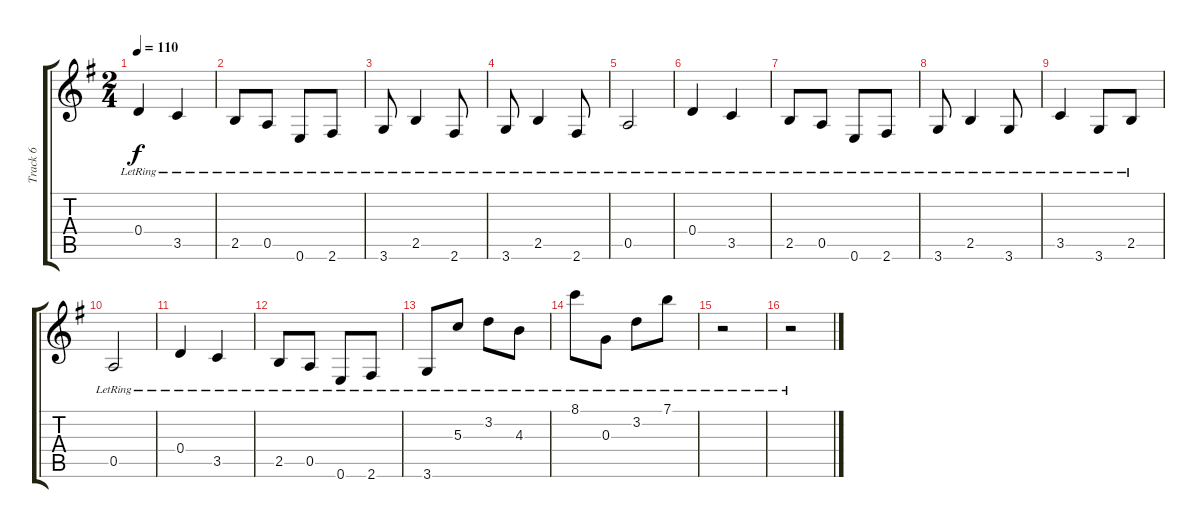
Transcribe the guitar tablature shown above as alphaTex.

\track ("Track 6" "Track 6") {instrument acousticguitarnylon}
\staff {score tabs}
\tuning (E4 B3 G3 D3 A2 E2) {hide}
\ts (2 4)
\tempo 110
\clef g2
\ks g
0.4{lr}.4{dy f} 3.5{lr}.4 |
2.5{lr}.8 0.5{lr}.8 0.6{lr}.8 2.6{lr}.8 |
3.6{lr}.8 2.5{lr}.4 2.6{lr}.8 |
3.6{lr}.8 2.5{lr}.4 2.6{lr}.8 |
0.5{lr}.2 |
0.4{lr}.4 3.5{lr}.4 |
2.5{lr}.8 0.5{lr}.8 0.6{lr}.8 2.6{lr}.8 |
3.6{lr}.8 2.5{lr}.4 3.6{lr}.8 |
3.5{lr}.4 3.6{lr}.8 2.5{lr}.8 |
0.5{lr}.2 |
0.4{lr}.4 3.5{lr}.4 |
2.5{lr}.8 0.5{lr}.8 0.6{lr}.8 2.6{lr}.8 |
3.6{lr}.8 5.3{lr}.8 3.2{lr}.8 4.3{lr}.8 |
8.1{lr}.8 0.3{lr}.8 3.2{lr}.8 7.1{lr}.8 |
r.2 |
r.2
